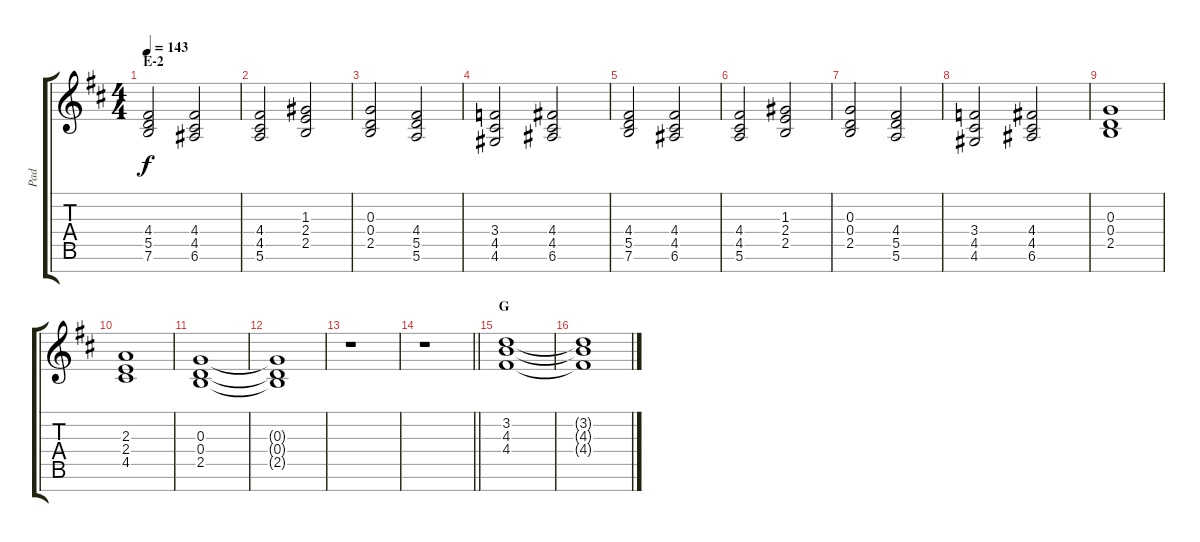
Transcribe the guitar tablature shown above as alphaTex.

\track ("Pad" "Pad") {instrument pad2warm}
\staff {score tabs}
\tuning (E5 B4 G4 D4 A3 E3 B2) {hide}
\ts (4 4)
\section ("" "E-2")
\tempo 143
\clef g2
\ks d
(4.4 5.5 7.6).2{dy f} (4.4 4.5 6.6).2 |
(4.4 4.5 5.6).2 (1.3 2.4 2.5).2 |
(0.3 0.4 2.5).2 (4.4 5.5 5.6).2 |
(3.4 4.5 4.6).2 (4.4 4.5 6.6).2 |
(4.4 5.5 7.6).2 (4.4 4.5 6.6).2 |
(4.4 4.5 5.6).2 (1.3 2.4 2.5).2 |
(0.3 0.4 2.5).2 (4.4 5.5 5.6).2 |
(3.4 4.5 4.6).2 (4.4 4.5 6.6).2 |
(0.3 0.4 2.5).1 |
(2.3 2.4 4.5).1 |
(0.3 0.4 2.5).1 |
(0.3{t} 0.4{t} 2.5{t}).1 |
r.1 |
\barLineRight lightlight
r.1 |
\section ("" "G")
(3.2 4.3 4.4).1 |
(3.2{t} 4.3{t} 4.4{t}).1
